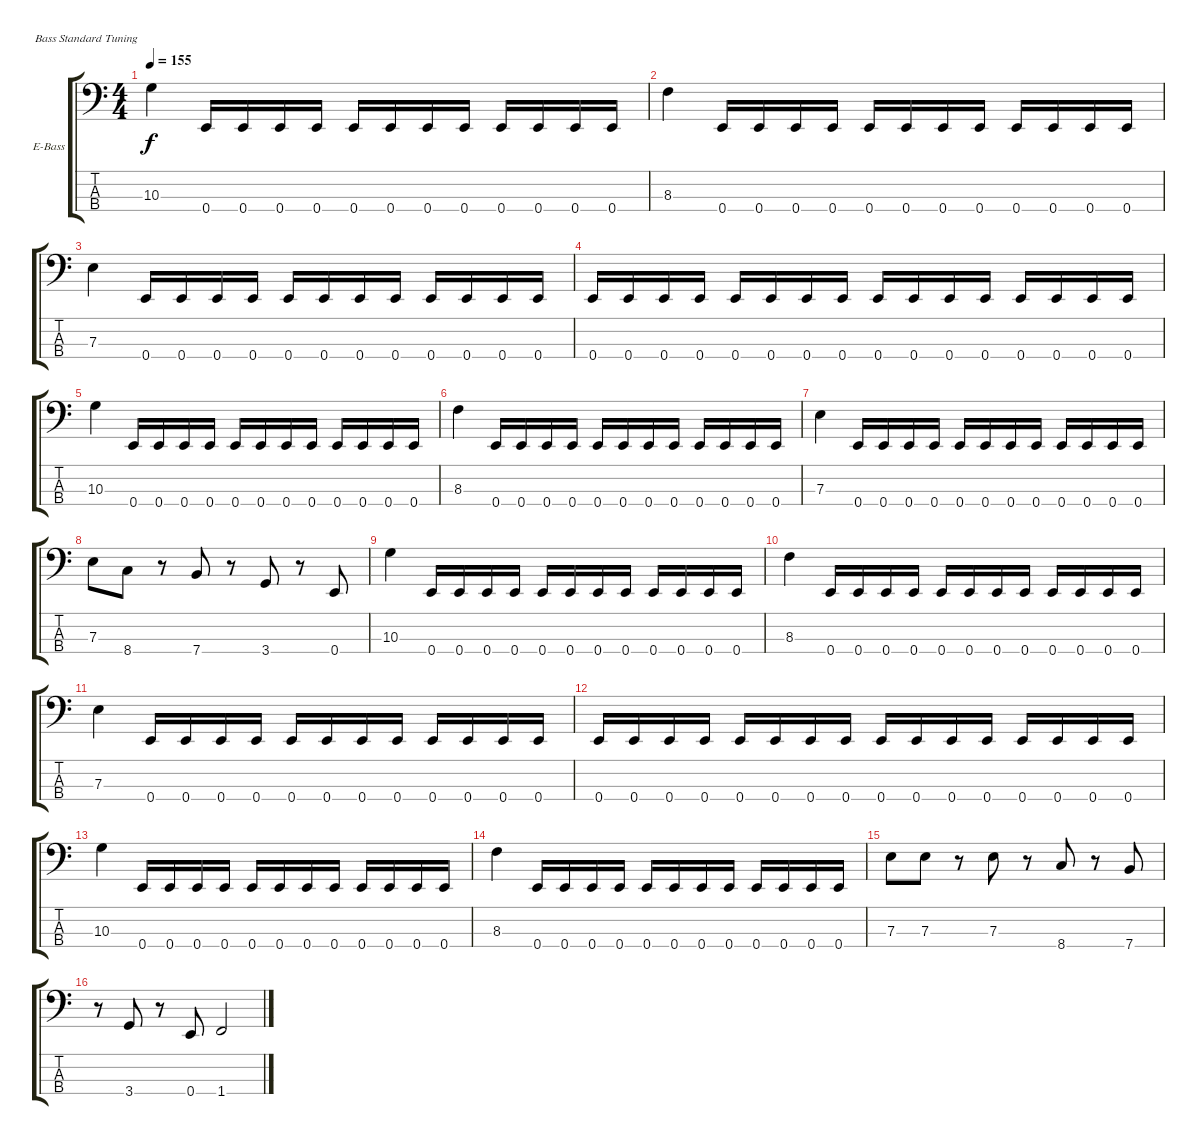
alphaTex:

\bracketExtendMode groupsimilarinstruments
\firstSystemTrackNameOrientation horizontal
\otherSystemsTrackNameOrientation horizontal
\track ("David Ellefson" "E-Bass") {instrument electricbassfinger}
\staff {score tabs}
\tuning (G2 D2 A1 E1)
\ts (4 4)
\tempo 155
\clef f4
\ks c
10.3.4{dy f} 0.4.16 0.4.16 0.4.16 0.4.16 0.4.16 0.4.16 0.4.16 0.4.16 0.4.16 0.4.16 0.4.16 0.4.16 |
8.3.4 0.4.16 0.4.16 0.4.16 0.4.16 0.4.16 0.4.16 0.4.16 0.4.16 0.4.16 0.4.16 0.4.16 0.4.16 |
7.3.4 0.4.16 0.4.16 0.4.16 0.4.16 0.4.16 0.4.16 0.4.16 0.4.16 0.4.16 0.4.16 0.4.16 0.4.16 |
0.4.16 0.4.16 0.4.16 0.4.16 0.4.16 0.4.16 0.4.16 0.4.16 0.4.16 0.4.16 0.4.16 0.4.16 0.4.16 0.4.16 0.4.16 0.4.16 |
10.3.4 0.4.16 0.4.16 0.4.16 0.4.16 0.4.16 0.4.16 0.4.16 0.4.16 0.4.16 0.4.16 0.4.16 0.4.16 |
8.3.4 0.4.16 0.4.16 0.4.16 0.4.16 0.4.16 0.4.16 0.4.16 0.4.16 0.4.16 0.4.16 0.4.16 0.4.16 |
7.3.4 0.4.16 0.4.16 0.4.16 0.4.16 0.4.16 0.4.16 0.4.16 0.4.16 0.4.16 0.4.16 0.4.16 0.4.16 |
7.3.8 8.4.8 r.8 7.4.8 r.8 3.4.8 r.8 0.4.8 |
10.3.4 0.4.16 0.4.16 0.4.16 0.4.16 0.4.16 0.4.16 0.4.16 0.4.16 0.4.16 0.4.16 0.4.16 0.4.16 |
8.3.4 0.4.16 0.4.16 0.4.16 0.4.16 0.4.16 0.4.16 0.4.16 0.4.16 0.4.16 0.4.16 0.4.16 0.4.16 |
7.3.4 0.4.16 0.4.16 0.4.16 0.4.16 0.4.16 0.4.16 0.4.16 0.4.16 0.4.16 0.4.16 0.4.16 0.4.16 |
0.4.16 0.4.16 0.4.16 0.4.16 0.4.16 0.4.16 0.4.16 0.4.16 0.4.16 0.4.16 0.4.16 0.4.16 0.4.16 0.4.16 0.4.16 0.4.16 |
10.3.4 0.4.16 0.4.16 0.4.16 0.4.16 0.4.16 0.4.16 0.4.16 0.4.16 0.4.16 0.4.16 0.4.16 0.4.16 |
8.3.4 0.4.16 0.4.16 0.4.16 0.4.16 0.4.16 0.4.16 0.4.16 0.4.16 0.4.16 0.4.16 0.4.16 0.4.16 |
7.3.8 7.3.8 r.8 7.3.8 r.8 8.4.8 r.8 7.4.8 |
r.8 3.4.8 r.8 0.4.8 1.4.2
